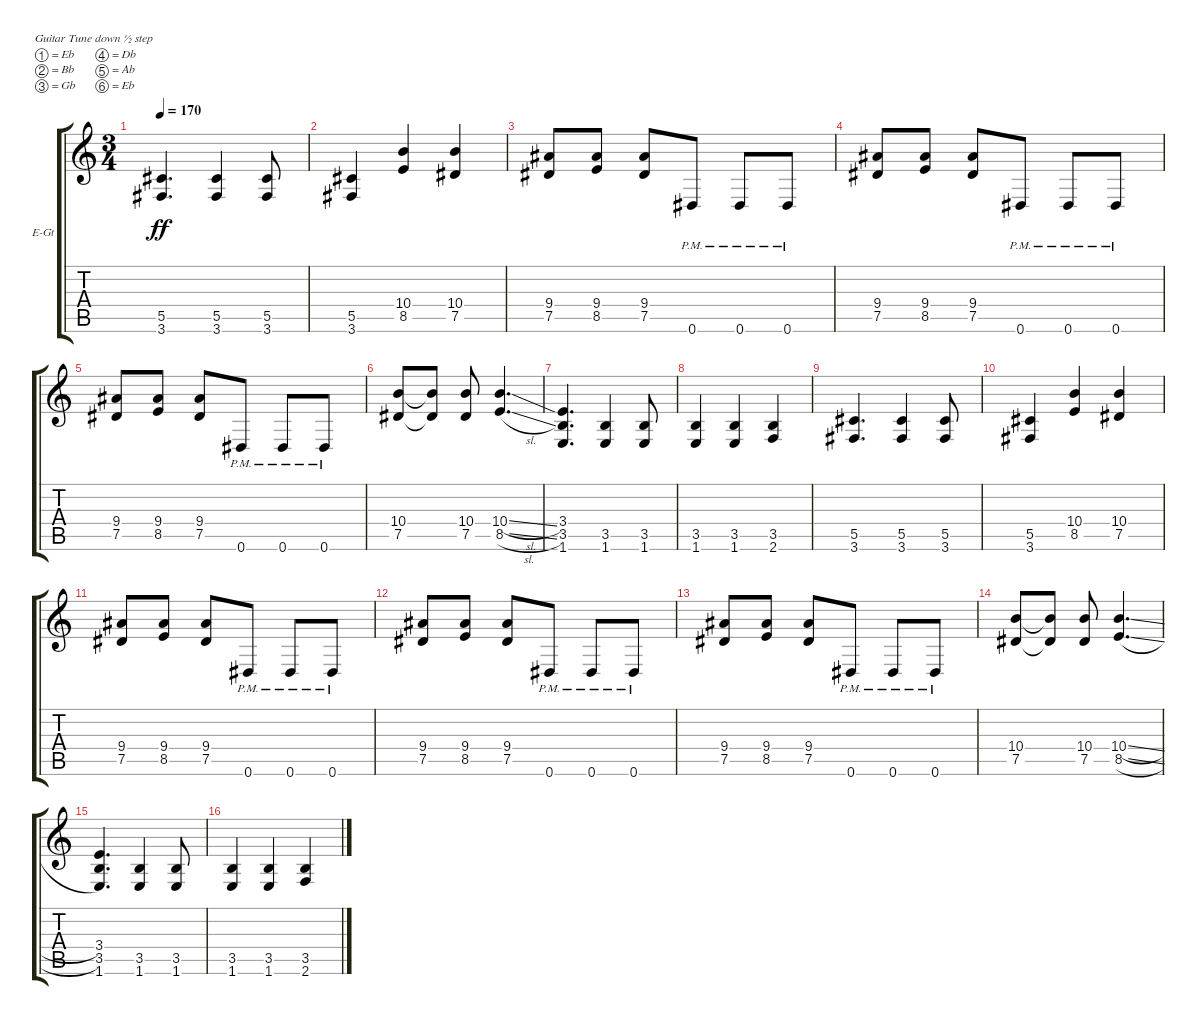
\bracketExtendMode groupsimilarinstruments
\firstSystemTrackNameOrientation horizontal
\otherSystemsTrackNameOrientation horizontal
\track ("B Kaleb - Rhythm" "E-Gt") {instrument distortionguitar}
\staff {score tabs}
\tuning (Eb4 Bb3 Gb3 Db3 Ab2 Eb2)
\ts (3 4)
\tempo 170
\clef g2
\scale
0.333333
\ks c
(3.6 5.5).4{d dy ff} (3.6 5.5).4 (3.6 5.5).8 |
\scale
0.333333 (3.6 5.5).4 (8.5 10.4).4 (7.5 10.4).4 |
\scale
0.333333 (7.5 9.4).8 (8.5 9.4).8 (7.5 9.4).8 0.6{pm}.8 0.6{pm}.8 0.6{pm}.8 |
\scale
0.333333 (7.5 9.4).8 (8.5 9.4).8 (7.5 9.4).8 0.6{pm}.8 0.6{pm}.8 0.6{pm}.8 |
\scale
0.333333 (7.5 9.4).8 (8.5 9.4).8 (7.5 9.4).8 0.6{pm}.8 0.6{pm}.8 0.6{pm}.8 |
\scale
0.333333 (10.4 7.5).8 (10.4{t} 7.5{t}).8 (10.4 7.5).8 (10.4{sl} 8.5{sl}).4{d} |
\scale
0.333333 (1.6 3.5 3.4).4{d} (1.6 3.5).4 (1.6 3.5).8 |
\scale
0.333333 (1.6 3.5).4 (1.6 3.5).4 (2.6 3.5).4 |
\scale
0.333333 (3.6 5.5).4{d} (3.6 5.5).4 (3.6 5.5).8 |
\scale
0.333333 (3.6 5.5).4 (8.5 10.4).4 (7.5 10.4).4 |
\scale
0.333333 (7.5 9.4).8 (8.5 9.4).8 (7.5 9.4).8 0.6{pm}.8 0.6{pm}.8 0.6{pm}.8 |
\scale
0.333333 (7.5 9.4).8 (8.5 9.4).8 (7.5 9.4).8 0.6{pm}.8 0.6{pm}.8 0.6{pm}.8 |
\scale
0.333333 (7.5 9.4).8 (8.5 9.4).8 (7.5 9.4).8 0.6{pm}.8 0.6{pm}.8 0.6{pm}.8 |
\scale
0.333333 (10.4 7.5).8 (10.4{t} 7.5{t}).8 (10.4 7.5).8 (10.4{sl} 8.5{sl}).4{d} |
\scale
0.333333 (1.6 3.5 3.4).4{d} (1.6 3.5).4 (1.6 3.5).8 |
\scale
0.333333 (1.6 3.5).4 (1.6 3.5).4 (2.6 3.5).4
